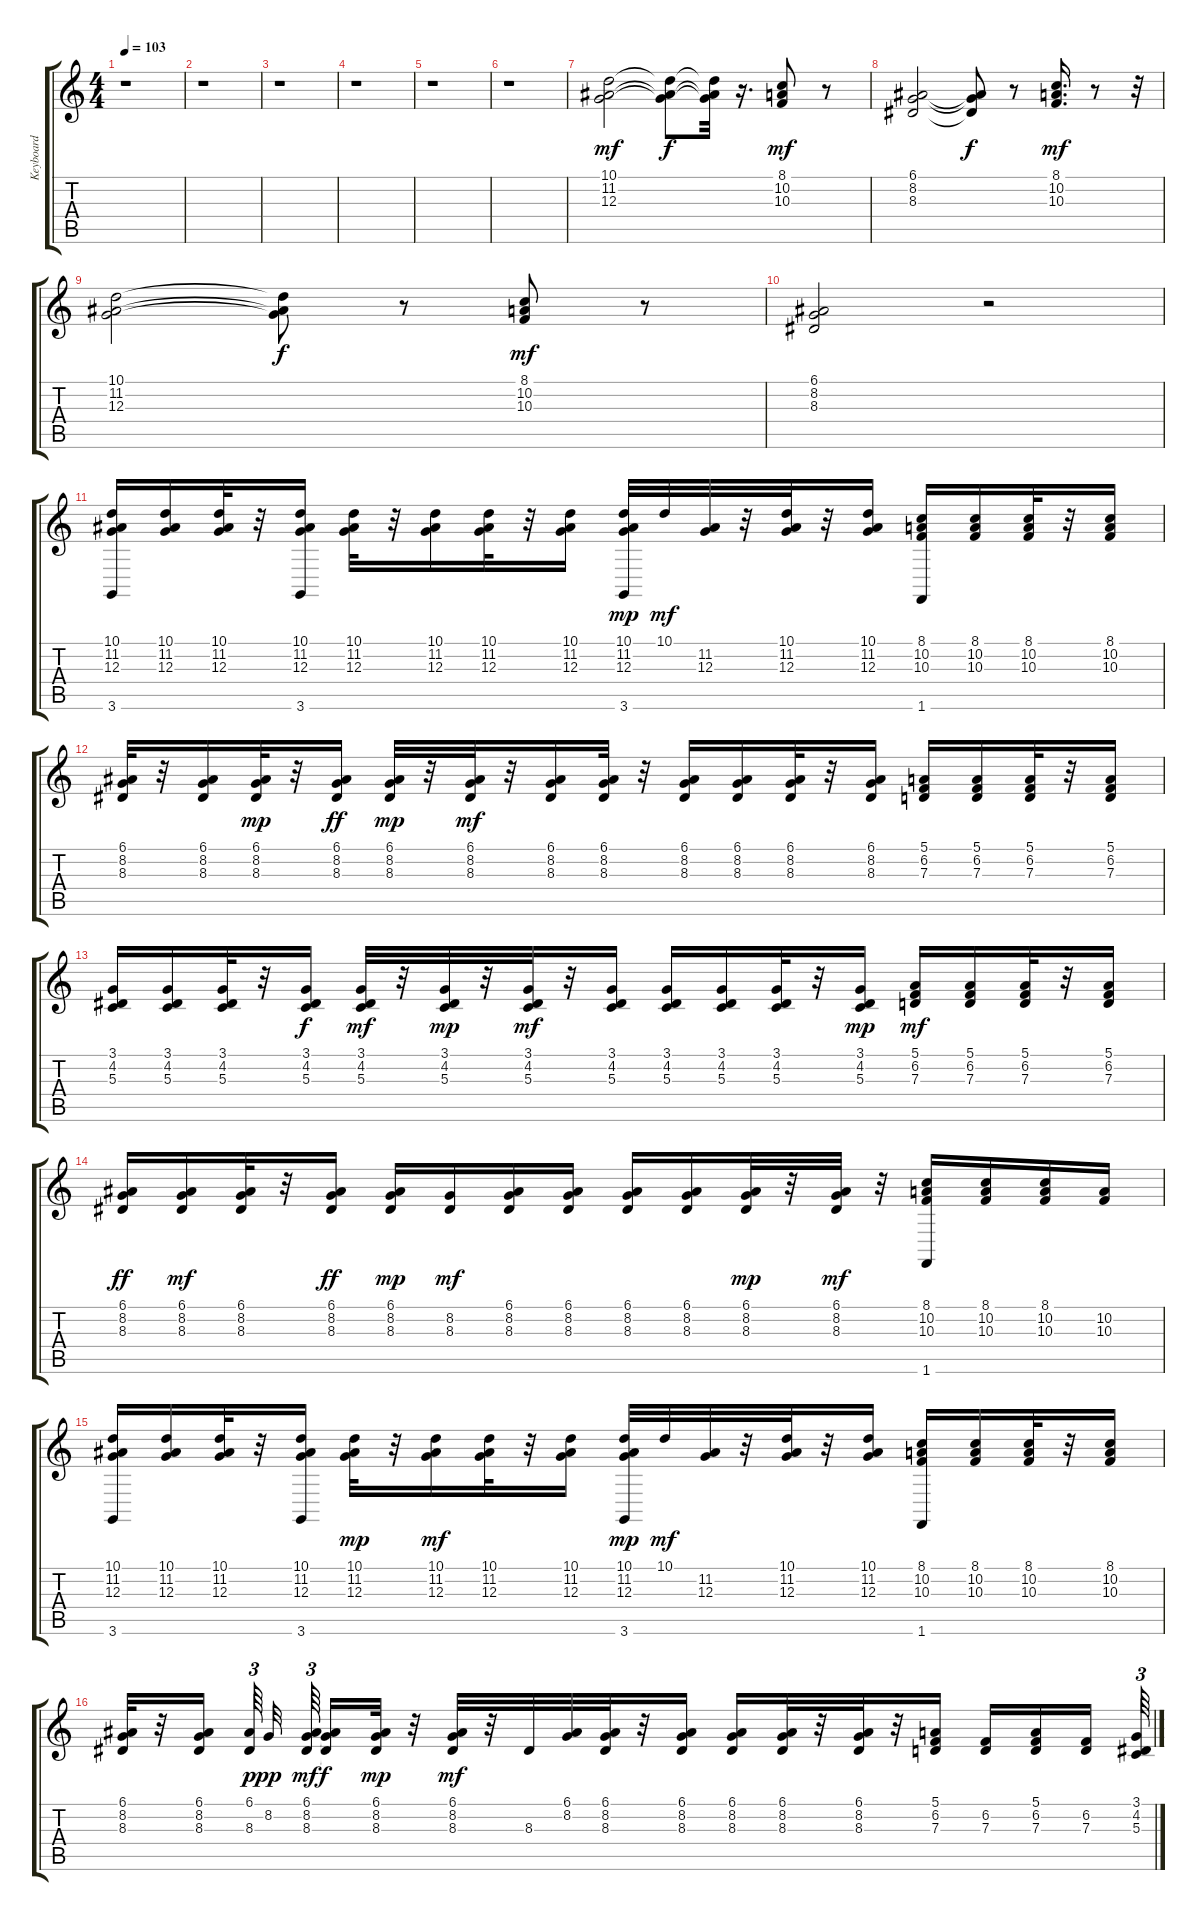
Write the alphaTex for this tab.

\track ("Keyboard" "Keyboard") {instrument electricpiano1}
\staff {score tabs}
\tuning (E4 B3 G3 D3 A2 E2) {hide}
\ts (4 4)
\tempo 103
\clef g2
\ks c
r.1{dy f} |
r.1 |
r.1 |
r.1 |
r.1 |
r.1 |
(10.1 11.2 12.3).2{dy mf} (10.1{t} 11.2{t} 12.3{t}).8{dy f} (10.1{t} 11.2{t} 12.3{t}).32 r.16{d} (8.1 10.2 10.3).8{dy mf} r.8 |
(6.1 8.2 8.3).2 (6.1{t} 8.2{t} 8.3{t}).8{dy f} r.8 (8.1 10.2 10.3).16{d dy mf} r.8 r.32 |
(10.1 11.2 12.3).2 (10.1{t} 11.2{t} 12.3{t}).8{dy f} r.8 (8.1 10.2 10.3).8{dy mf} r.8 |
(6.1 8.2 8.3).2 r.2 |
(10.1 11.2 12.3 3.6).16 (10.1 11.2 12.3).16 (10.1 11.2 12.3).32 r.32 (10.1 11.2 12.3 3.6).16 (10.1 11.2 12.3).32 r.32 (10.1 11.2 12.3).16 (10.1 11.2 12.3).32 r.32 (10.1 11.2 12.3).16 (10.1 11.2 12.3 3.6).32{dy mp} 10.1.32{dy mf} (11.2 12.3).32 r.32 (10.1 11.2 12.3).32 r.32 (10.1 11.2 12.3).16 (8.1 10.2 10.3 1.6).16 (8.1 10.2 10.3).16 (8.1 10.2 10.3).32 r.32 (8.1 10.2 10.3).16 |
(6.1 8.2 8.3).32 r.32 (6.1 8.2 8.3).16 (6.1 8.2 8.3).32{dy mp} r.32 (6.1 8.2 8.3).16{dy ff} (6.1 8.2 8.3).32{dy mp} r.32 (6.1 8.2 8.3).32{dy mf} r.32 (6.1 8.2 8.3).16 (6.1 8.2 8.3).32 r.32 (6.1 8.2 8.3).16 (6.1 8.2 8.3).16 (6.1 8.2 8.3).32 r.32 (6.1 8.2 8.3).16 (5.1 6.2 7.3).16 (5.1 6.2 7.3).16 (5.1 6.2 7.3).32 r.32 (5.1 6.2 7.3).16 |
(3.1 4.2 5.3).16 (3.1 4.2 5.3).16 (3.1 4.2 5.3).32 r.32 (3.1 4.2 5.3).16{dy f} (3.1 4.2 5.3).32{dy mf} r.32 (3.1 4.2 5.3).32{dy mp} r.32 (3.1 4.2 5.3).32{dy mf} r.32 (3.1 4.2 5.3).16 (3.1 4.2 5.3).16 (3.1 4.2 5.3).16 (3.1 4.2 5.3).32 r.32 (3.1 4.2 5.3).16{dy mp} (5.1 6.2 7.3).16{dy mf} (5.1 6.2 7.3).16 (5.1 6.2 7.3).32 r.32 (5.1 6.2 7.3).16 |
(6.1 8.2 8.3).16{dy ff} (6.1 8.2 8.3).16{dy mf} (6.1 8.2 8.3).32 r.32 (6.1 8.2 8.3).16{dy ff} (6.1 8.2 8.3).16{dy mp} (8.2 8.3).16{dy mf} (6.1 8.2 8.3).16 (6.1 8.2 8.3).16 (6.1 8.2 8.3).16 (6.1 8.2 8.3).16 (6.1 8.2 8.3).32{dy mp} r.32 (6.1 8.2 8.3).32{dy mf} r.32 (8.1 10.2 10.3 1.6).16 (8.1 10.2 10.3).16 (8.1 10.2 10.3).16 (10.2 10.3).16 |
(10.1 11.2 12.3 3.6).16 (10.1 11.2 12.3).16 (10.1 11.2 12.3).32 r.32 (10.1 11.2 12.3 3.6).16 (10.1 11.2 12.3).32{dy mp} r.32 (10.1 11.2 12.3).16{dy mf} (10.1 11.2 12.3).32 r.32 (10.1 11.2 12.3).16 (10.1 11.2 12.3 3.6).32{dy mp} 10.1.32{dy mf} (11.2 12.3).32 r.32 (10.1 11.2 12.3).32 r.32 (10.1 11.2 12.3).16 (8.1 10.2 10.3 1.6).16 (8.1 10.2 10.3).16 (8.1 10.2 10.3).32 r.32 (8.1 10.2 10.3).16 |
(6.1 8.2 8.3).32 r.32 (6.1 8.2 8.3).16{beam splitsecondary} (6.1 8.3).64{tu (3 2) dy p beam splitsecondary} 8.2.32{dy pp beam splitsecondary} (6.1 8.2 8.3).64{tu (3 2) dy mf beam splitsecondary} (6.1{t} 8.2{t} 8.3{t}).16{dy f} (6.1 8.2 8.3).32{dy mp} r.32 (6.1 8.2 8.3).32{dy mf} r.32 8.3.32 (6.1 8.2).32 (6.1 8.2 8.3).32 r.32 (6.1 8.2 8.3).16 (6.1 8.2 8.3).16 (6.1 8.2 8.3).32 r.32 (6.1 8.2 8.3).32 r.32 (5.1 6.2 7.3).16 (6.2 7.3).16 (5.1 6.2 7.3).16 (6.2 7.3).16{beam splitsecondary} (3.1 4.2 5.3).64{tu (3 2)}
